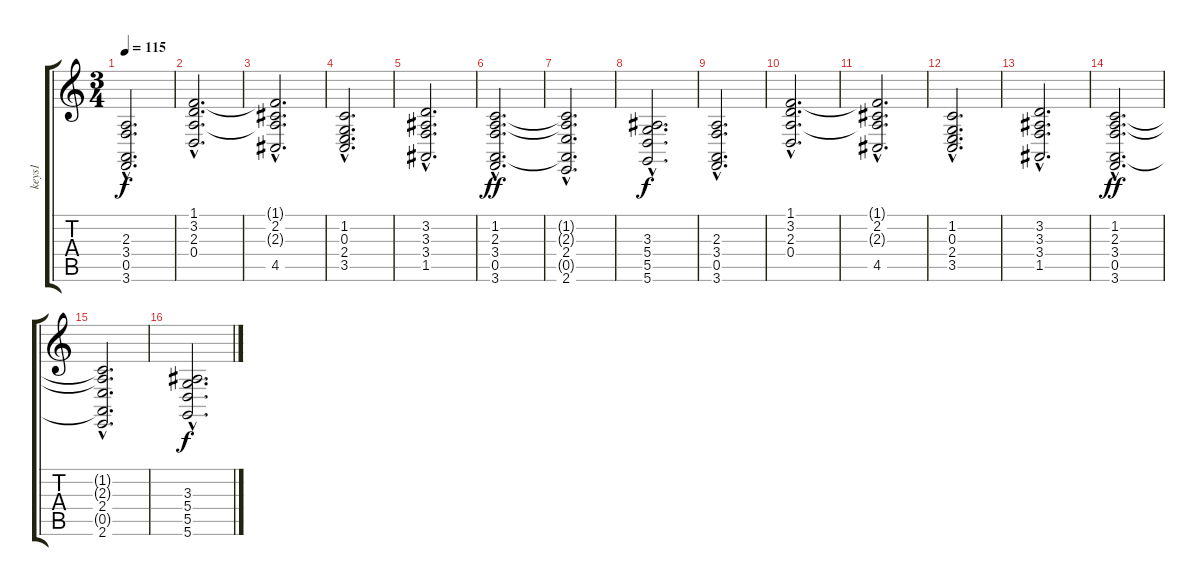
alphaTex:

\track ("keys1" "keys1") {instrument synthstrings1}
\staff {score tabs}
\tuning (E4 B3 G3 D3 A2 D2) {hide}
\ts (3 4)
\tempo 115
\clef g2
\ks c
(2.3{hac} 3.4{hac} 0.5{hac} 3.6{hac}).2{d dy f} |
(1.1{hac} 3.2{hac} 2.3{hac} 0.4{hac}).2{d} |
(1.1{hac t} 2.2{hac} 2.3{hac t} 4.5{hac}).2{d} |
(1.2{hac} 0.3{hac} 2.4{hac} 3.5{hac}).2{d} |
(3.2{hac} 3.3{hac} 3.4{hac} 1.5{hac}).2{d} |
(1.2{hac} 2.3{hac} 3.4{hac} 0.5{hac} 3.6{hac}).2{d dy ff} |
(1.2{hac t} 2.3{hac t} 2.4{hac} 0.5{hac t} 2.6{hac}).2{d} |
(3.3{hac} 5.4{hac} 5.5{hac} 5.6{hac}).2{d dy f} |
(2.3{hac} 3.4{hac} 0.5{hac} 3.6{hac}).2{d} |
(1.1{hac} 3.2{hac} 2.3{hac} 0.4{hac}).2{d} |
(1.1{hac t} 2.2{hac} 2.3{hac t} 4.5{hac}).2{d} |
(1.2{hac} 0.3{hac} 2.4{hac} 3.5{hac}).2{d} |
(3.2{hac} 3.3{hac} 3.4{hac} 1.5{hac}).2{d} |
(1.2{hac} 2.3{hac} 3.4{hac} 0.5{hac} 3.6{hac}).2{d dy ff} |
(1.2{hac t} 2.3{hac t} 2.4{hac} 0.5{hac t} 2.6{hac}).2{d} |
(3.3{hac} 5.4{hac} 5.5{hac} 5.6{hac}).2{d dy f}
